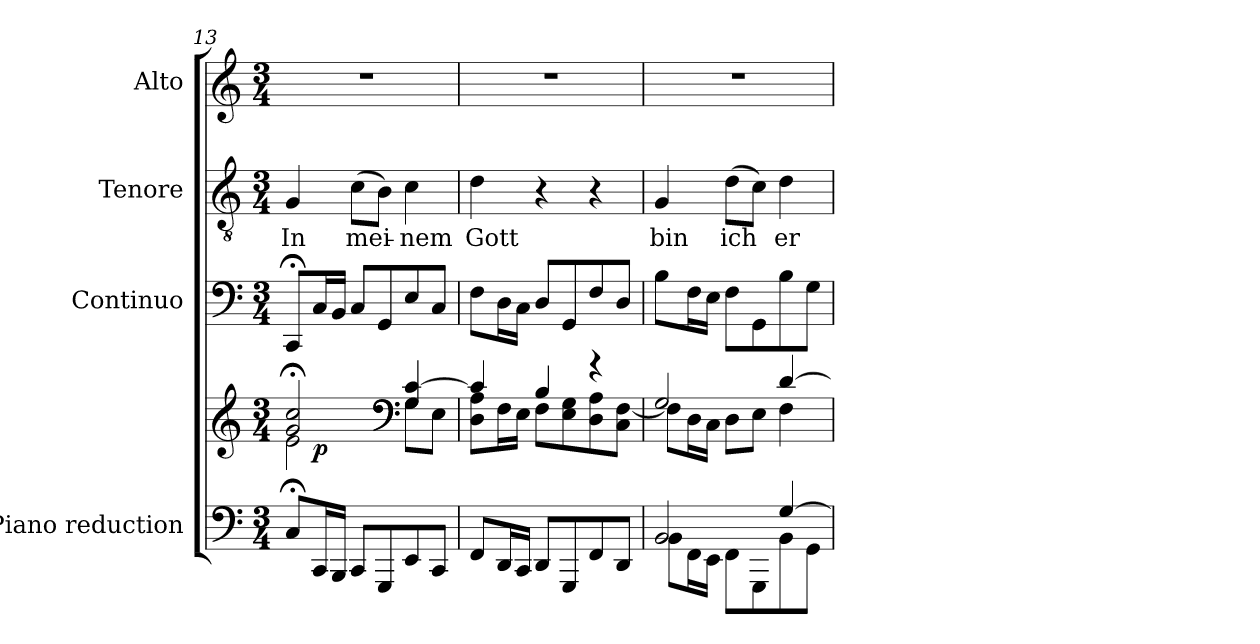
**kern	**kern	**dynam	**kern	**kern	**text	**kern
*part4	*part4	*part4	*part3	*part2	*part2	*part1
*staff5	*staff4	*staff4/5	*staff3	*staff2	*staff2	*staff1
*I"Piano reduction	*	*	*I"Continuo	*I"Tenore	*	*I"Alto
*I'Pno	*	*	*	*	*	*
*clefF4	*clefG2	*	*clefF4	*clefGv2	*	*clefG2
*k[]	*k[]	*	*k[]	*k[]	*	*k[]
*M3/4	*M3/4	*	*M3/4	*M3/4	*	*M3/4
=13	=13	=13	=13	=13	=13	=13
*	*^	*	*	*	*	*
!	!	!	!	!	!	!LO:LY:b	!
*	*	*^	*	*	*	*	*
8C;/L	2g/;< 2cc/;<	2e\	8ryy	.	8CC;/L	4G/	In	2.r
!	!	!	!	!LO:DY:b	!	!	!	!
16CC/L	.	.	2ryy	p	16C/L	.	.	.
16BBB/JJ	.	.	.	.	16BB/JJ	.	.	.
!	!	!	!	!	!	!	!LO:LY:b	!
8CC/L	.	.	.	.	8C/L	(8c\L	mei-	.
8GGG/	.	.	.	.	8GG/	8B\J)	.	.
*	*clefF4	*	*	*	*	*	*	*
!	!	!	!	!	!	!	!LO:LY:b	!
8EE/	4G/ [4c/	8G\L	.	.	8E/	4c\	-nem	.
8CC/J	.	8E\J	8ryy	.	8C/J	.	.	.
!!LO:LB:g=z
=14	=14	=14	=14	=14	=14	=14	=14	=14
!	!	!	!	!	!	!	!LO:LY:b	!
*	*	*v	*v	*	*	*	*	*
8FF/L	4c/]	8D\ 8A\L	.	8F\L	4d\	Gott	2.r
16DD/L	.	16F\L	.	16D\L	.	.	.
16CC/JJ	.	16E\JJ	.	16C\JJ	.	.	.
8DD/L	4B/	8F\L	.	8D/L	4r	.	.
8GGG/	.	8E\ 8G\	.	8GG/	.	.	.
8FF/	4r	8D\ 8A\	.	8F/	4r	.	.
8DD/J	.	8C\ [8F\J	.	8D/J	.	.	.
=15	=15	=15	=15	=15	=15	=15	=15
*^	*	*	*	*	*	*	*
!	!	!	!	!	!	!	!LO:LY:b	!
2BB/	8BB\L	2G/	8F\L]	.	8B\L	4G/	bin	2.r
.	16FF\L	.	16D\L	.	16F\L	.	.	.
.	16EE\JJ	.	16C\JJ	.	16E\JJ	.	.	.
!	!	!	!	!	!	!	!LO:LY:b	!
.	8FF\L	.	8D\L	.	8F\L	(8d\L	ich	.
.	8GGG\	.	8E\J	.	8GG\	8c\J)	.	.
!	!	!	!	!	!	!	!LO:LY:b	!
[4G/	8BB\	[4d/	4F\	.	8B\	4d\	er-	.
.	8GG\J	.	.	.	8G\J	.	.	.
*v	*v	*	*	*	*	*	*	*
*	*v	*v	*	*	*	*	*
=	=	=	=	=	=	=
*-	*-	*-	*-	*-	*-	*-
